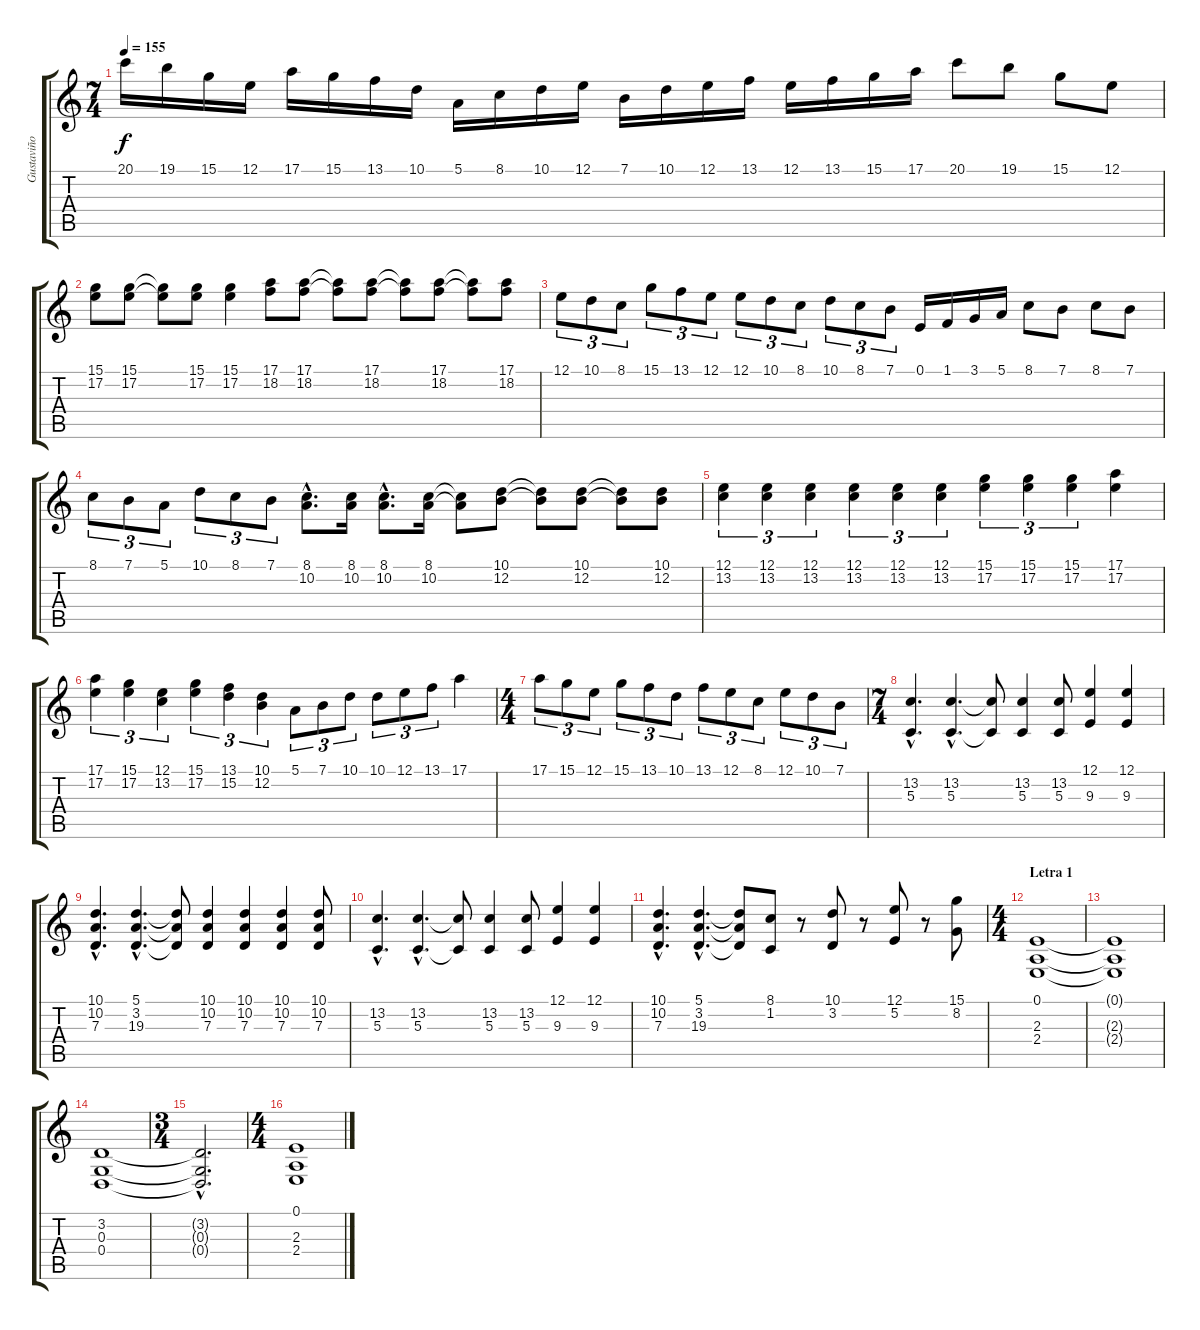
\track ("Gustaviño Right Flute" "Gustaviño ") {instrument flute}
\staff {score tabs}
\tuning (E4 B3 G3 D3 A2 E2) {hide}
\ts (7 4)
\tempo 155
\clef g2
\ks c
20.1.16{dy f} 19.1.16 15.1.16 12.1.16 17.1.16 15.1.16 13.1.16 10.1.16 5.1.16 8.1.16 10.1.16 12.1.16 7.1.16 10.1.16 12.1.16 13.1.16 12.1.16 13.1.16 15.1.16 17.1.16 20.1.8 19.1.8 15.1.8 12.1.8 |
(15.1 17.2).8 (15.1 17.2).8 (15.1{t} 17.2{t}).8 (15.1 17.2).8 (15.1 17.2).4 (17.1 18.2).8 (17.1 18.2).8 (17.1{t} 18.2{t}).8 (17.1 18.2).8 (17.1{t} 18.2{t}).8 (17.1 18.2).8 (17.1{t} 18.2{t}).8 (17.1 18.2).8 |
12.1.8{tu (3 2)} 10.1.8{tu (3 2)} 8.1.8{tu (3 2)} 15.1.8{tu (3 2)} 13.1.8{tu (3 2)} 12.1.8{tu (3 2)} 12.1.8{tu (3 2)} 10.1.8{tu (3 2)} 8.1.8{tu (3 2)} 10.1.8{tu (3 2)} 8.1.8{tu (3 2)} 7.1.8{tu (3 2)} 0.1.16 1.1.16 3.1.16 5.1.16 8.1.8 7.1.8 8.1.8 7.1.8 |
8.1.8{tu (3 2)} 7.1.8{tu (3 2)} 5.1.8{tu (3 2)} 10.1.8{tu (3 2)} 8.1.8{tu (3 2)} 7.1.8{tu (3 2)} (8.1{hac} 10.2{hac}).8{d} (8.1 10.2).16 (8.1{hac} 10.2{hac}).8{d} (8.1 10.2).16 (8.1{t} 10.2{t}).8 (10.1 12.2).8 (10.1{t} 12.2{t}).8 (10.1 12.2).8 (10.1{t} 12.2{t}).8 (10.1 12.2).8 |
(12.1 13.2).4{tu (3 2)} (12.1 13.2).4{tu (3 2)} (12.1 13.2).4{tu (3 2)} (12.1 13.2).4{tu (3 2)} (12.1 13.2).4{tu (3 2)} (12.1 13.2).4{tu (3 2)} (15.1 17.2).4{tu (3 2)} (15.1 17.2).4{tu (3 2)} (15.1 17.2).4{tu (3 2)} (17.1 17.2).4 |
(17.1 17.2).4{tu (3 2)} (15.1 17.2).4{tu (3 2)} (12.1 13.2).4{tu (3 2)} (15.1 17.2).4{tu (3 2)} (13.1 15.2).4{tu (3 2)} (10.1 12.2).4{tu (3 2)} 5.1.8{tu (3 2)} 7.1.8{tu (3 2)} 10.1.8{tu (3 2)} 10.1.8{tu (3 2)} 12.1.8{tu (3 2)} 13.1.8{tu (3 2)} 17.1.4 |
\ts (4 4)
17.1.8{tu (3 2)} 15.1.8{tu (3 2)} 12.1.8{tu (3 2)} 15.1.8{tu (3 2)} 13.1.8{tu (3 2)} 10.1.8{tu (3 2)} 13.1.8{tu (3 2)} 12.1.8{tu (3 2)} 8.1.8{tu (3 2)} 12.1.8{tu (3 2)} 10.1.8{tu (3 2)} 7.1.8{tu (3 2)} |
\ts (7 4)
(13.2{hac} 5.3{hac}).4{d} (13.2{hac} 5.3{hac}).4{d} (13.2{t} 5.3{t}).8 (13.2 5.3).4 (13.2 5.3).8 (12.1 9.3).4 (12.1 9.3).4 |
(10.1{hac} 10.2{hac} 7.3{hac}).4{d} (5.1{hac} 3.2{hac} 19.3{hac}).4{d} (5.1{t} 3.2{t} 19.3{t}).8 (10.1 10.2 7.3).4 (10.1 10.2 7.3).4 (10.1 10.2 7.3).4 (10.1 10.2 7.3).8 |
(13.2{hac} 5.3{hac}).4{d} (13.2{hac} 5.3{hac}).4{d} (13.2{t} 5.3{t}).8 (13.2 5.3).4 (13.2 5.3).8 (12.1 9.3).4 (12.1 9.3).4 |
(10.1{hac} 10.2{hac} 7.3{hac}).4{d} (5.1{hac} 3.2{hac} 19.3{hac}).4{d} (5.1{t} 3.2{t} 19.3{t}).8 (8.1 1.2).8 r.8 (10.1 3.2).8 r.8 (12.1 5.2).8 r.8 (15.1 8.2).8 |
\ts (4 4)
\section ("" "Letra 1")
(0.1 2.3 2.4).1 |
(0.1{t} 2.3{t} 2.4{t}).1 |
(3.2 0.3 0.4).1 |
\ts (3 4)
(3.2{hac t} 0.3{hac t} 0.4{hac t}).2{d} |
\ts (4 4)
(0.1 2.3 2.4).1
